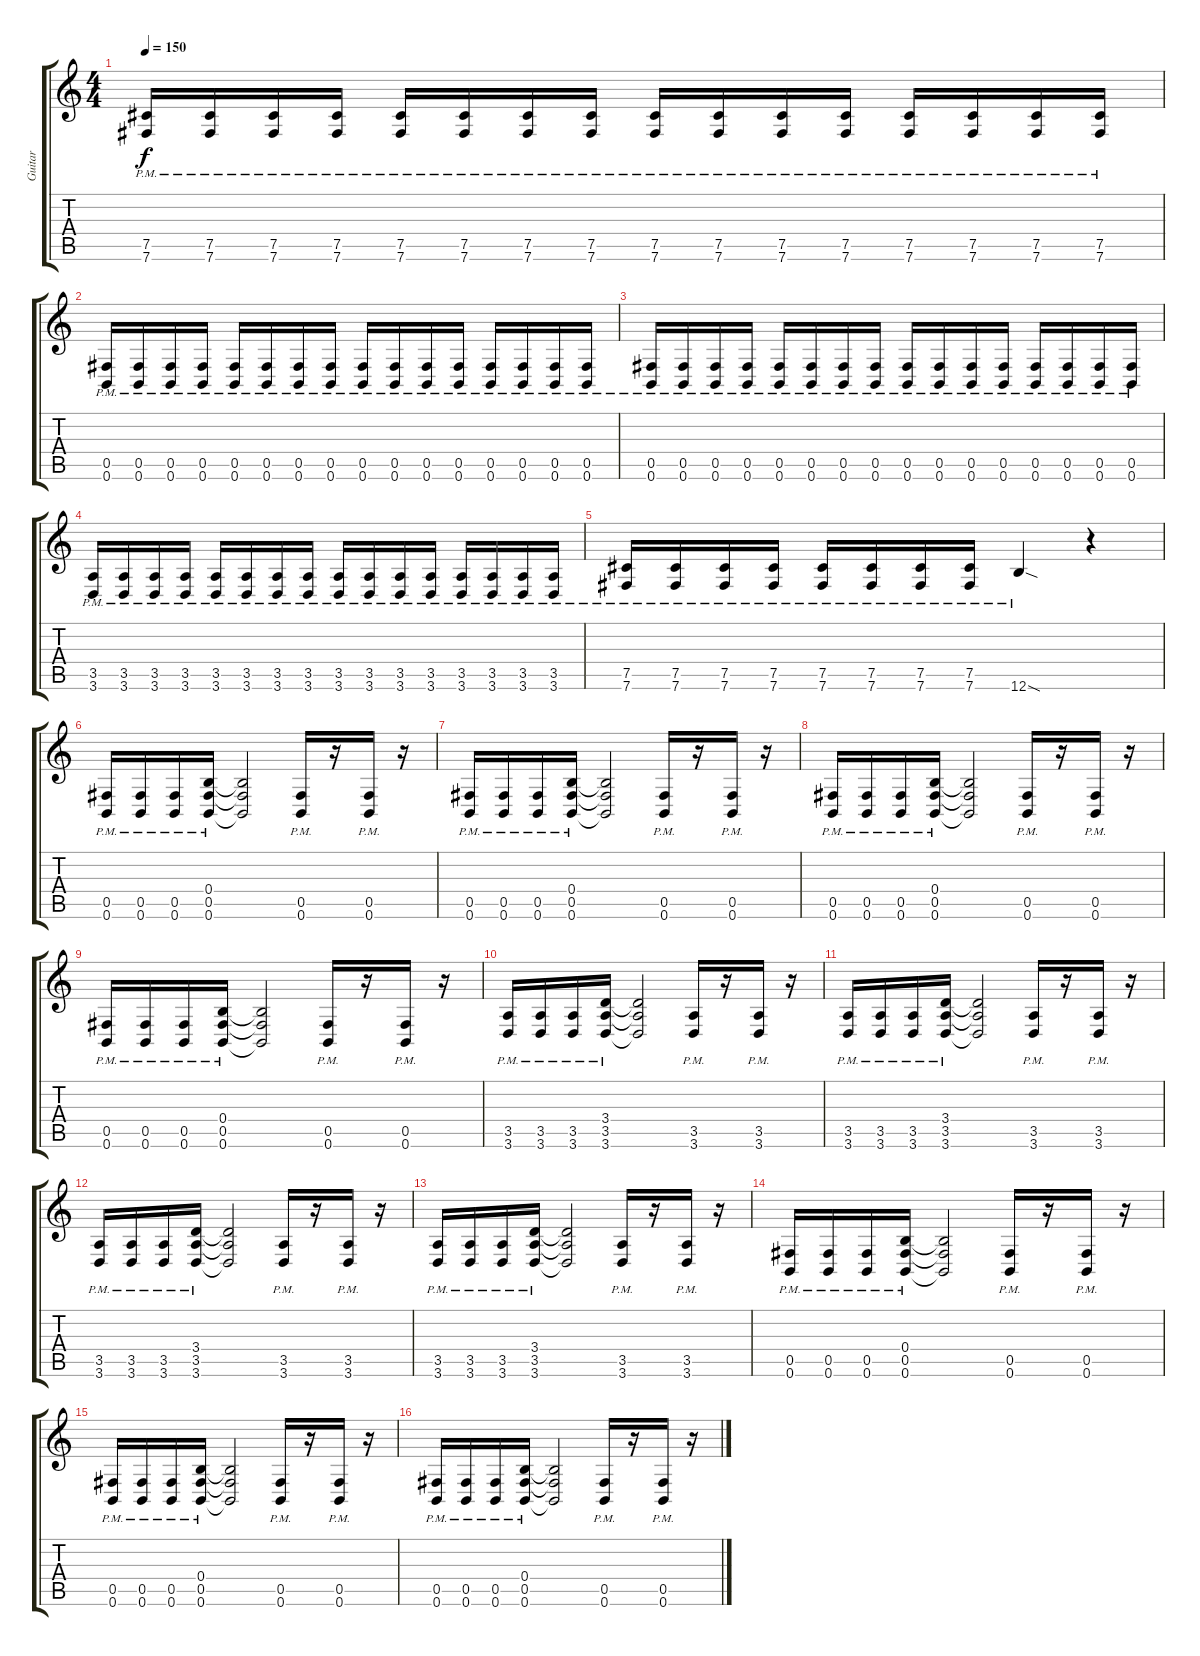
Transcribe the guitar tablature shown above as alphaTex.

\track ("Guitar" "Guitar") {instrument overdrivenguitar}
\staff {score tabs}
\tuning (Db4 Ab3 E3 B2 Gb2 B1) {hide}
\ts (4 4)
\tempo 150
\clef g2
\ks c
(7.5{pm} 7.6{pm}).16{dy f} (7.5{pm} 7.6{pm}).16 (7.5{pm} 7.6{pm}).16 (7.5{pm} 7.6{pm}).16 (7.5{pm} 7.6{pm}).16 (7.5{pm} 7.6{pm}).16 (7.5{pm} 7.6{pm}).16 (7.5{pm} 7.6{pm}).16 (7.5{pm} 7.6{pm}).16 (7.5{pm} 7.6{pm}).16 (7.5{pm} 7.6{pm}).16 (7.5{pm} 7.6{pm}).16 (7.5{pm} 7.6{pm}).16 (7.5{pm} 7.6{pm}).16 (7.5{pm} 7.6{pm}).16 (7.5{pm} 7.6{pm}).16 |
(0.5{pm} 0.6{pm}).16 (0.5{pm} 0.6{pm}).16 (0.5{pm} 0.6{pm}).16 (0.5{pm} 0.6{pm}).16 (0.5{pm} 0.6{pm}).16 (0.5{pm} 0.6{pm}).16 (0.5{pm} 0.6{pm}).16 (0.5{pm} 0.6{pm}).16 (0.5{pm} 0.6{pm}).16 (0.5{pm} 0.6{pm}).16 (0.5{pm} 0.6{pm}).16 (0.5{pm} 0.6{pm}).16 (0.5{pm} 0.6{pm}).16 (0.5{pm} 0.6{pm}).16 (0.5{pm} 0.6{pm}).16 (0.5{pm} 0.6{pm}).16 |
(0.5{pm} 0.6{pm}).16 (0.5{pm} 0.6{pm}).16 (0.5{pm} 0.6{pm}).16 (0.5{pm} 0.6{pm}).16 (0.5{pm} 0.6{pm}).16 (0.5{pm} 0.6{pm}).16 (0.5{pm} 0.6{pm}).16 (0.5{pm} 0.6{pm}).16 (0.5{pm} 0.6{pm}).16 (0.5{pm} 0.6{pm}).16 (0.5{pm} 0.6{pm}).16 (0.5{pm} 0.6{pm}).16 (0.5{pm} 0.6{pm}).16 (0.5{pm} 0.6{pm}).16 (0.5{pm} 0.6{pm}).16 (0.5{pm} 0.6{pm}).16 |
(3.5{pm} 3.6{pm}).16 (3.5{pm} 3.6{pm}).16 (3.5{pm} 3.6{pm}).16 (3.5{pm} 3.6{pm}).16 (3.5{pm} 3.6{pm}).16 (3.5{pm} 3.6{pm}).16 (3.5{pm} 3.6{pm}).16 (3.5{pm} 3.6{pm}).16 (3.5{pm} 3.6{pm}).16 (3.5{pm} 3.6{pm}).16 (3.5{pm} 3.6{pm}).16 (3.5{pm} 3.6{pm}).16 (3.5{pm} 3.6{pm}).16 (3.5{pm} 3.6{pm}).16 (3.5{pm} 3.6{pm}).16 (3.5{pm} 3.6{pm}).16 |
(7.5{pm} 7.6{pm}).16 (7.5{pm} 7.6{pm}).16 (7.5{pm} 7.6{pm}).16 (7.5{pm} 7.6{pm}).16 (7.5{pm} 7.6{pm}).16 (7.5{pm} 7.6{pm}).16 (7.5{pm} 7.6{pm}).16 (7.5{pm} 7.6{pm}).16 12.6{sod pm}.4 r.4 |
(0.5{pm} 0.6{pm}).16 (0.5{pm} 0.6{pm}).16 (0.5{pm} 0.6{pm}).16 (0.4{pm} 0.5{pm} 0.6{pm}).16 (0.4{t} 0.5{t} 0.6{t}).2 (0.5{pm} 0.6{pm}).16 r.16 (0.5{pm} 0.6{pm}).16 r.16 |
(0.5{pm} 0.6{pm}).16 (0.5{pm} 0.6{pm}).16 (0.5{pm} 0.6{pm}).16 (0.4{pm} 0.5{pm} 0.6{pm}).16 (0.4{t} 0.5{t} 0.6{t}).2 (0.5{pm} 0.6{pm}).16 r.16 (0.5{pm} 0.6{pm}).16 r.16 |
(0.5{pm} 0.6{pm}).16 (0.5{pm} 0.6{pm}).16 (0.5{pm} 0.6{pm}).16 (0.4{pm} 0.5{pm} 0.6{pm}).16 (0.4{t} 0.5{t} 0.6{t}).2 (0.5{pm} 0.6{pm}).16 r.16 (0.5{pm} 0.6{pm}).16 r.16 |
(0.5{pm} 0.6{pm}).16 (0.5{pm} 0.6{pm}).16 (0.5{pm} 0.6{pm}).16 (0.4{pm} 0.5{pm} 0.6{pm}).16 (0.4{t} 0.5{t} 0.6{t}).2 (0.5{pm} 0.6{pm}).16 r.16 (0.5{pm} 0.6{pm}).16 r.16 |
(3.5{pm} 3.6{pm}).16 (3.5{pm} 3.6{pm}).16 (3.5{pm} 3.6{pm}).16 (3.4{pm} 3.5{pm} 3.6{pm}).16 (3.4{t} 3.5{t} 3.6{t}).2 (3.5{pm} 3.6{pm}).16 r.16 (3.5{pm} 3.6{pm}).16 r.16 |
(3.5{pm} 3.6{pm}).16 (3.5{pm} 3.6{pm}).16 (3.5{pm} 3.6{pm}).16 (3.4{pm} 3.5{pm} 3.6{pm}).16 (3.4{t} 3.5{t} 3.6{t}).2 (3.5{pm} 3.6{pm}).16 r.16 (3.5{pm} 3.6{pm}).16 r.16 |
(3.5{pm} 3.6{pm}).16 (3.5{pm} 3.6{pm}).16 (3.5{pm} 3.6{pm}).16 (3.4{pm} 3.5{pm} 3.6{pm}).16 (3.4{t} 3.5{t} 3.6{t}).2 (3.5{pm} 3.6{pm}).16 r.16 (3.5{pm} 3.6{pm}).16 r.16 |
(3.5{pm} 3.6{pm}).16 (3.5{pm} 3.6{pm}).16 (3.5{pm} 3.6{pm}).16 (3.4{pm} 3.5{pm} 3.6{pm}).16 (3.4{t} 3.5{t} 3.6{t}).2 (3.5{pm} 3.6{pm}).16 r.16 (3.5{pm} 3.6{pm}).16 r.16 |
(0.5{pm} 0.6{pm}).16 (0.5{pm} 0.6{pm}).16 (0.5{pm} 0.6{pm}).16 (0.4{pm} 0.5{pm} 0.6{pm}).16 (0.4{t} 0.5{t} 0.6{t}).2 (0.5{pm} 0.6{pm}).16 r.16 (0.5{pm} 0.6{pm}).16 r.16 |
(0.5{pm} 0.6{pm}).16 (0.5{pm} 0.6{pm}).16 (0.5{pm} 0.6{pm}).16 (0.4{pm} 0.5{pm} 0.6{pm}).16 (0.4{t} 0.5{t} 0.6{t}).2 (0.5{pm} 0.6{pm}).16 r.16 (0.5{pm} 0.6{pm}).16 r.16 |
(0.5{pm} 0.6{pm}).16 (0.5{pm} 0.6{pm}).16 (0.5{pm} 0.6{pm}).16 (0.4{pm} 0.5{pm} 0.6{pm}).16 (0.4{t} 0.5{t} 0.6{t}).2 (0.5{pm} 0.6{pm}).16 r.16 (0.5{pm} 0.6{pm}).16 r.16
